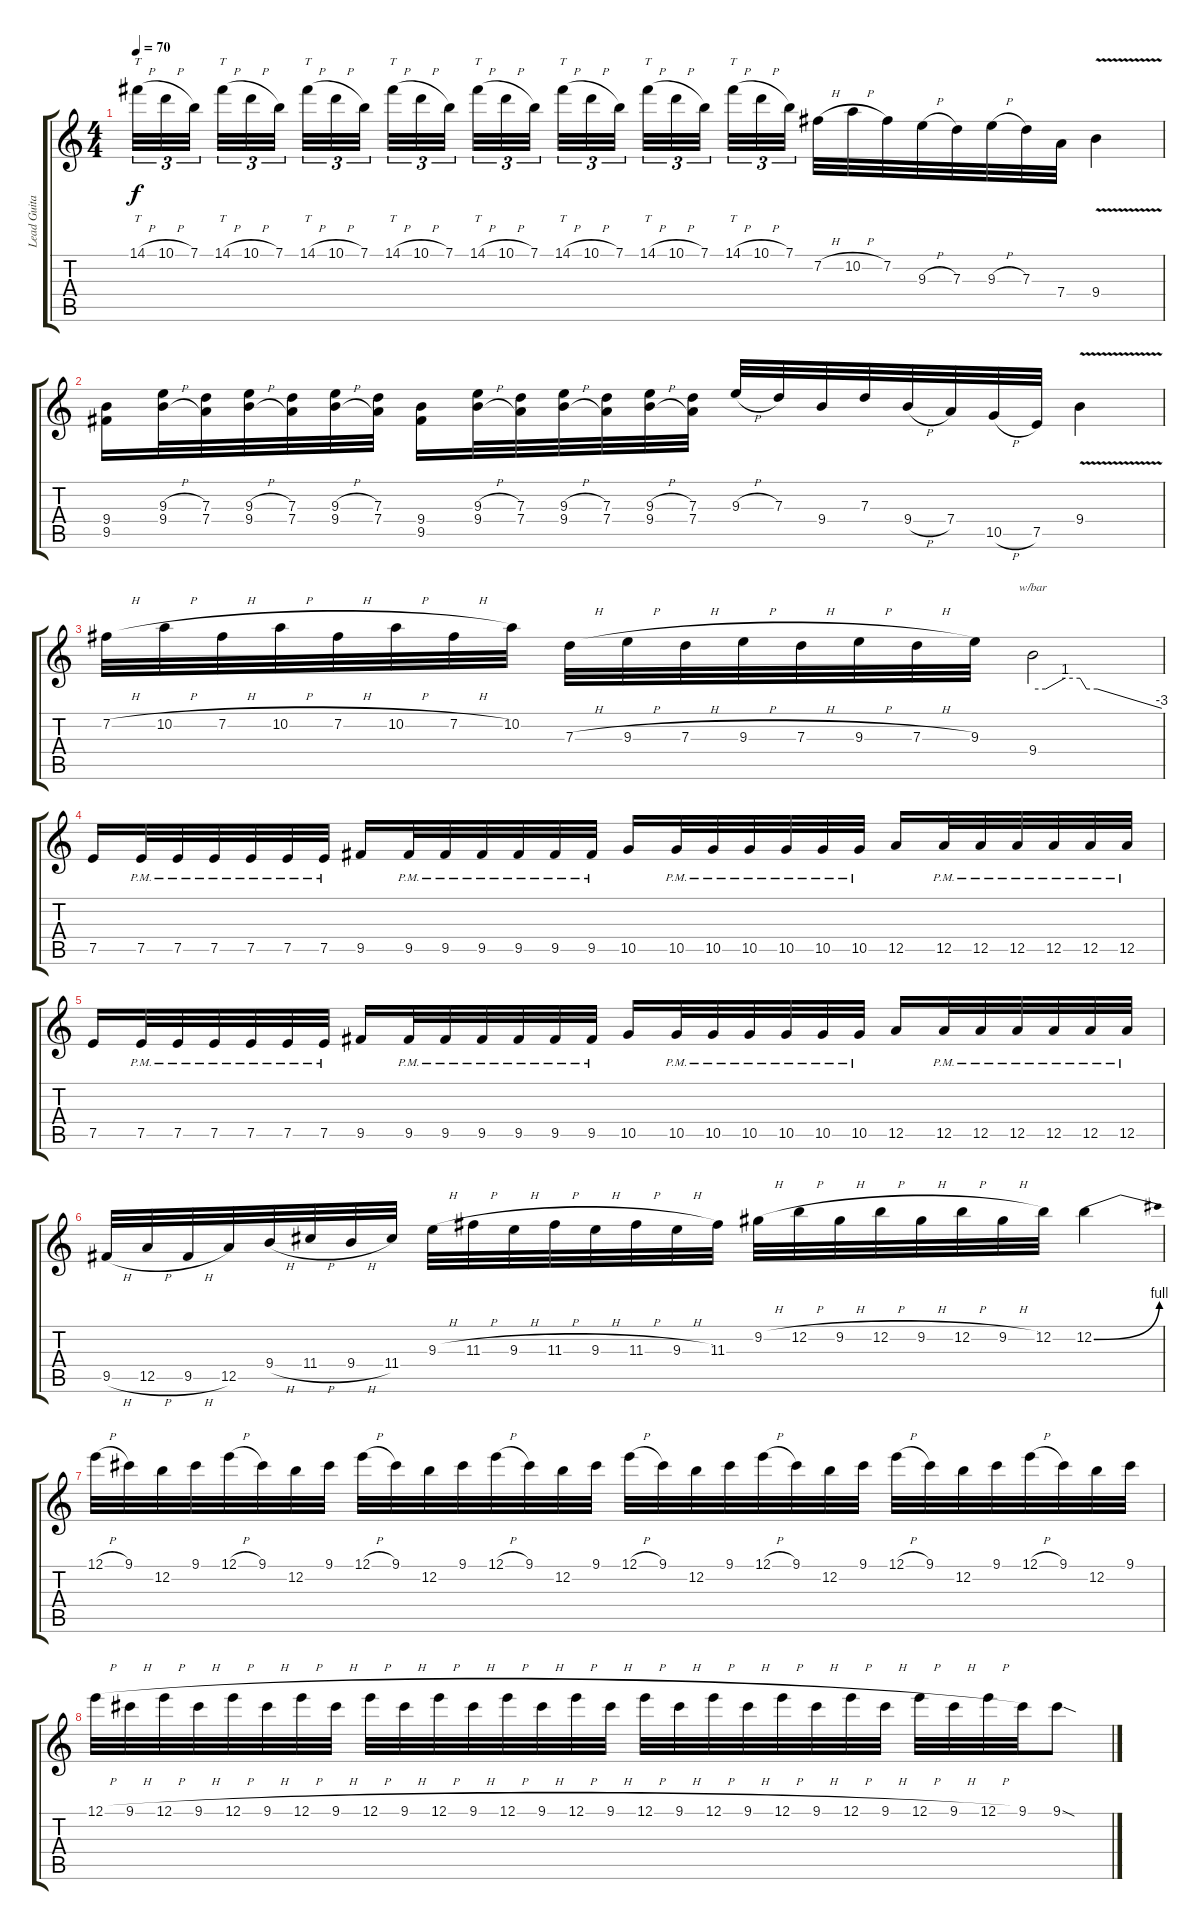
\track ("Lead Guitar" "Lead Guita") {instrument distortionguitar}
\staff {score tabs}
\tuning (E4 B3 G3 D3 A2 E2) {hide}
\ts (4 4)
\tempo 70
\clef g2
\ks c
14.1{h}.32{tt tu (3 2) dy f} 10.1{h}.32{tu (3 2)} 7.1.32{tu (3 2) beam splitsecondary} 14.1{h}.32{tt tu (3 2)} 10.1{h}.32{tu (3 2)} 7.1.32{tu (3 2) beam splitsecondary} 14.1{h}.32{tt tu (3 2)} 10.1{h}.32{tu (3 2)} 7.1.32{tu (3 2) beam splitsecondary} 14.1{h}.32{tt tu (3 2)} 10.1{h}.32{tu (3 2)} 7.1.32{tu (3 2)} 14.1{h}.32{tt tu (3 2)} 10.1{h}.32{tu (3 2)} 7.1.32{tu (3 2) beam splitsecondary} 14.1{h}.32{tt tu (3 2)} 10.1{h}.32{tu (3 2)} 7.1.32{tu (3 2) beam splitsecondary} 14.1{h}.32{tt tu (3 2)} 10.1{h}.32{tu (3 2)} 7.1.32{tu (3 2) beam splitsecondary} 14.1{h}.32{tt tu (3 2)} 10.1{h}.32{tu (3 2)} 7.1.32{tu (3 2)} 7.2{h}.32 10.2{h}.32 7.2.32 9.3{h}.32 7.3.32 9.3{h}.32 7.3.32 7.4.32 9.4{v}.4 |
(9.4 9.5).16 (9.3{h} 9.4{h}).32 (7.3 7.4).32 (9.3{h} 9.4{h}).32 (7.3 7.4).32 (9.3{h} 9.4{h}).32 (7.3 7.4).32 (9.4 9.5).16 (9.3{h} 9.4{h}).32 (7.3 7.4).32 (9.3{h} 9.4{h}).32 (7.3 7.4).32 (9.3{h} 9.4{h}).32 (7.3 7.4).32 9.3{h}.32 7.3.32 9.4.32 7.3.32 9.4{h}.32 7.4.32 10.5{h}.32 7.5.32 9.4{v}.4 |
7.2{h}.32 10.2{h}.32 7.2{h}.32 10.2{h}.32 7.2{h}.32 10.2{h}.32 7.2{h}.32 10.2.32 7.3{h}.32 9.3{h}.32 7.3{h}.32 9.3{h}.32 7.3{h}.32 9.3{h}.32 7.3{h}.32 9.3.32 9.4.2{tbe (custom default 0 0 6 0 15 4 22 4 25 0 30 0 60 -12)} |
7.5.16 7.5{pm}.32 7.5{pm}.32 7.5{pm}.32 7.5{pm}.32 7.5{pm}.32 7.5{pm}.32 9.5.16 9.5{pm}.32 9.5{pm}.32 9.5{pm}.32 9.5{pm}.32 9.5{pm}.32 9.5{pm}.32 10.5.16 10.5{pm}.32 10.5{pm}.32 10.5{pm}.32 10.5{pm}.32 10.5{pm}.32 10.5{pm}.32 12.5.16 12.5{pm}.32 12.5{pm}.32 12.5{pm}.32 12.5{pm}.32 12.5{pm}.32 12.5{pm}.32 |
7.5.16 7.5{pm}.32 7.5{pm}.32 7.5{pm}.32 7.5{pm}.32 7.5{pm}.32 7.5{pm}.32 9.5.16 9.5{pm}.32 9.5{pm}.32 9.5{pm}.32 9.5{pm}.32 9.5{pm}.32 9.5{pm}.32 10.5.16 10.5{pm}.32 10.5{pm}.32 10.5{pm}.32 10.5{pm}.32 10.5{pm}.32 10.5{pm}.32 12.5.16 12.5{pm}.32 12.5{pm}.32 12.5{pm}.32 12.5{pm}.32 12.5{pm}.32 12.5{pm}.32 |
9.5{h}.32 12.5{h}.32 9.5{h}.32 12.5.32 9.4{h}.32 11.4{h}.32 9.4{h}.32 11.4.32 9.3{h}.32 11.3{h}.32 9.3{h}.32 11.3{h}.32 9.3{h}.32 11.3{h}.32 9.3{h}.32 11.3.32 9.2{h}.32 12.2{h}.32 9.2{h}.32 12.2{h}.32 9.2{h}.32 12.2{h}.32 9.2{h}.32 12.2.32 12.2{be (bend 0 0 60 4)}.4 |
12.1{h}.32 9.1.32 12.2.32 9.1.32 12.1{h}.32 9.1.32 12.2.32 9.1.32 12.1{h}.32 9.1.32 12.2.32 9.1.32 12.1{h}.32 9.1.32 12.2.32 9.1.32 12.1{h}.32 9.1.32 12.2.32 9.1.32 12.1{h}.32 9.1.32 12.2.32 9.1.32 12.1{h}.32 9.1.32 12.2.32 9.1.32 12.1{h}.32 9.1.32 12.2.32 9.1.32 |
12.1{h}.32 9.1{h}.32 12.1{h}.32 9.1{h}.32 12.1{h}.32 9.1{h}.32 12.1{h}.32 9.1{h}.32 12.1{h}.32 9.1{h}.32 12.1{h}.32 9.1{h}.32 12.1{h}.32 9.1{h}.32 12.1{h}.32 9.1{h}.32 12.1{h}.32 9.1{h}.32 12.1{h}.32 9.1{h}.32 12.1{h}.32 9.1{h}.32 12.1{h}.32 9.1{h}.32 12.1{h}.32 9.1{h}.32 12.1{h}.32 9.1.32 9.1{sod}.8
